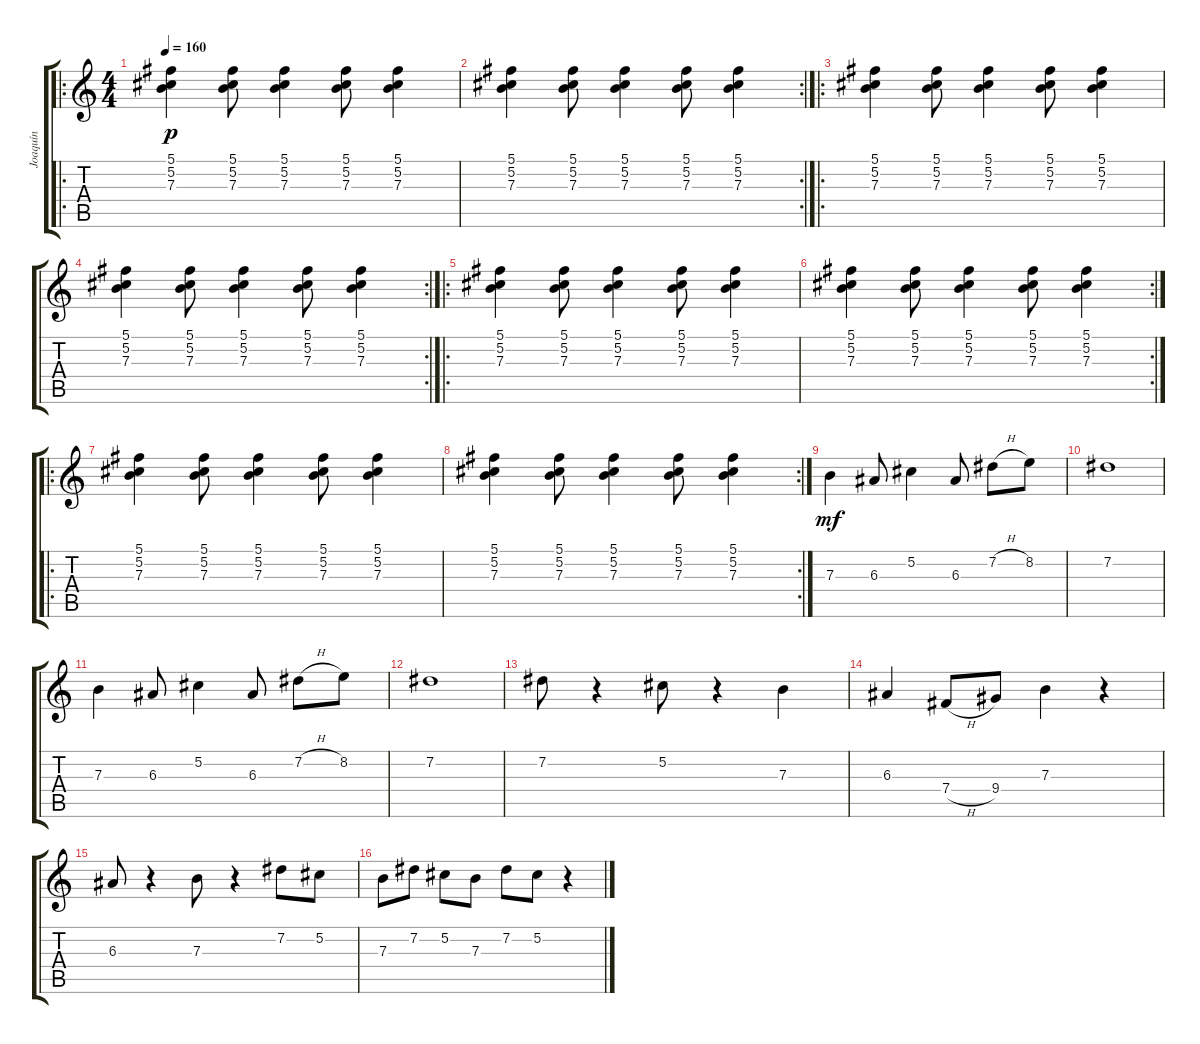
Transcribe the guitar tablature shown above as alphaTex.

\track ("Joaquín" "Joaquín") {instrument acousticguitarnylon}
\staff {score tabs}
\tuning (Db4 Ab3 E3 B2 Gb2 B1) {hide}
\ro
\ts (4 4)
\tempo 160
\clef g2
\ks c
(5.1 5.2 7.3).4{dy p} (5.1 5.2 7.3).8 (5.1 5.2 7.3).4 (5.1 5.2 7.3).8 (5.1 5.2 7.3).4 |
\rc 2
(5.1 5.2 7.3).4 (5.1 5.2 7.3).8 (5.1 5.2 7.3).4 (5.1 5.2 7.3).8 (5.1 5.2 7.3).4 |
\ro
(5.1 5.2 7.3).4 (5.1 5.2 7.3).8 (5.1 5.2 7.3).4 (5.1 5.2 7.3).8 (5.1 5.2 7.3).4 |
\rc 2
(5.1 5.2 7.3).4 (5.1 5.2 7.3).8 (5.1 5.2 7.3).4 (5.1 5.2 7.3).8 (5.1 5.2 7.3).4 |
\ro
(5.1 5.2 7.3).4 (5.1 5.2 7.3).8 (5.1 5.2 7.3).4 (5.1 5.2 7.3).8 (5.1 5.2 7.3).4 |
\rc 2
(5.1 5.2 7.3).4 (5.1 5.2 7.3).8 (5.1 5.2 7.3).4 (5.1 5.2 7.3).8 (5.1 5.2 7.3).4 |
\ro
(5.1 5.2 7.3).4 (5.1 5.2 7.3).8 (5.1 5.2 7.3).4 (5.1 5.2 7.3).8 (5.1 5.2 7.3).4 |
\rc 2
(5.1 5.2 7.3).4 (5.1 5.2 7.3).8 (5.1 5.2 7.3).4 (5.1 5.2 7.3).8 (5.1 5.2 7.3).4 |
7.3.4{dy mf} 6.3.8 5.2.4 6.3.8 7.2{h}.8 8.2.8 |
7.2.1 |
7.3.4 6.3.8 5.2.4 6.3.8 7.2{h}.8 8.2.8 |
7.2.1 |
7.2.8 r.4 5.2.8 r.4 7.3.4 |
6.3.4 7.4{h}.8 9.4.8 7.3.4 r.4 |
6.3.8 r.4 7.3.8 r.4 7.2.8 5.2.8 |
7.3.8 7.2.8 5.2.8 7.3.8 7.2.8 5.2.8 r.4
